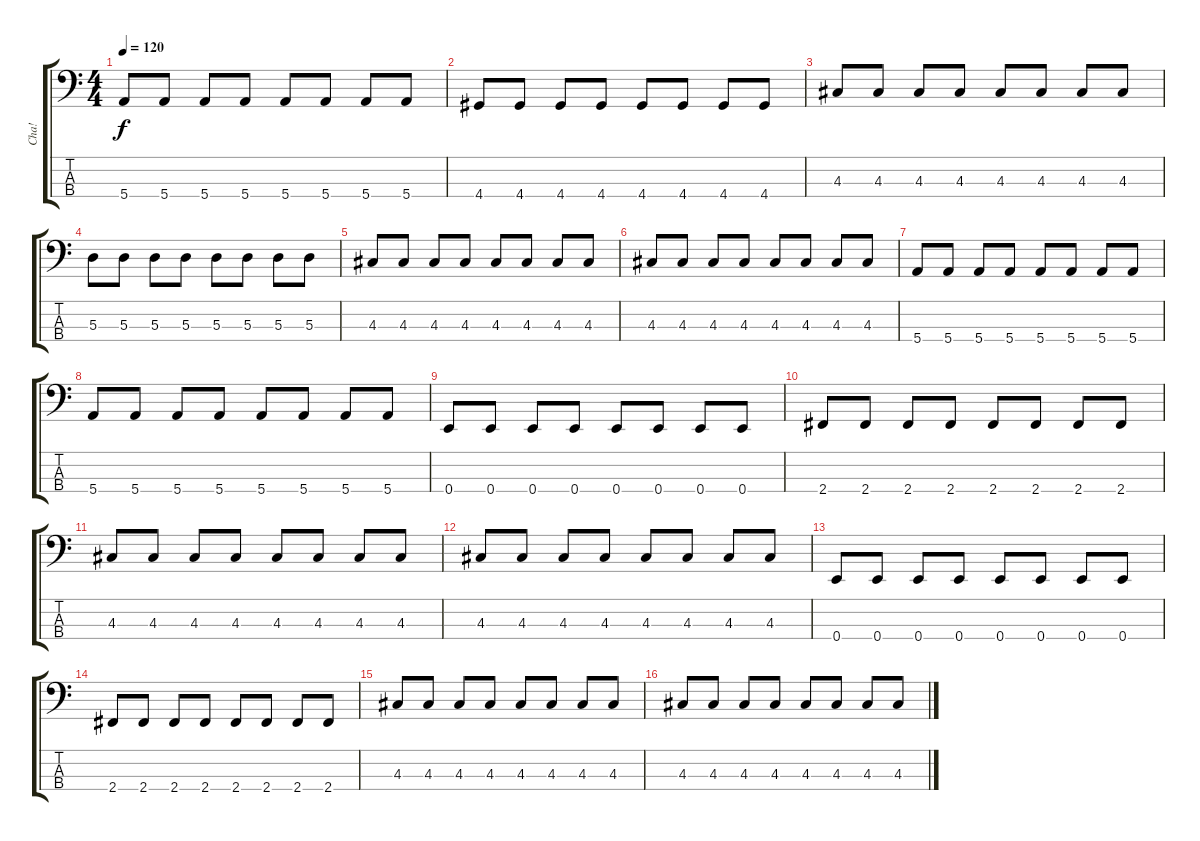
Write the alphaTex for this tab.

\track ("Cha!" "Cha!") {instrument electricbasspick}
\staff {score tabs}
\tuning (G2 D2 A1 E1) {hide}
\ts (4 4)
\tempo 120
\clef f4
\ks c
5.4.8{dy f} 5.4.8 5.4.8 5.4.8 5.4.8 5.4.8 5.4.8 5.4.8 |
4.4.8 4.4.8 4.4.8 4.4.8 4.4.8 4.4.8 4.4.8 4.4.8 |
4.3.8 4.3.8 4.3.8 4.3.8 4.3.8 4.3.8 4.3.8 4.3.8 |
5.3.8 5.3.8 5.3.8 5.3.8 5.3.8 5.3.8 5.3.8 5.3.8 |
4.3.8 4.3.8 4.3.8 4.3.8 4.3.8 4.3.8 4.3.8 4.3.8 |
4.3.8 4.3.8 4.3.8 4.3.8 4.3.8 4.3.8 4.3.8 4.3.8 |
5.4.8 5.4.8 5.4.8 5.4.8 5.4.8 5.4.8 5.4.8 5.4.8 |
5.4.8 5.4.8 5.4.8 5.4.8 5.4.8 5.4.8 5.4.8 5.4.8 |
0.4.8 0.4.8 0.4.8 0.4.8 0.4.8 0.4.8 0.4.8 0.4.8 |
2.4.8 2.4.8 2.4.8 2.4.8 2.4.8 2.4.8 2.4.8 2.4.8 |
4.3.8 4.3.8 4.3.8 4.3.8 4.3.8 4.3.8 4.3.8 4.3.8 |
4.3.8 4.3.8 4.3.8 4.3.8 4.3.8 4.3.8 4.3.8 4.3.8 |
0.4.8 0.4.8 0.4.8 0.4.8 0.4.8 0.4.8 0.4.8 0.4.8 |
2.4.8 2.4.8 2.4.8 2.4.8 2.4.8 2.4.8 2.4.8 2.4.8 |
4.3.8 4.3.8 4.3.8 4.3.8 4.3.8 4.3.8 4.3.8 4.3.8 |
4.3.8 4.3.8 4.3.8 4.3.8 4.3.8 4.3.8 4.3.8 4.3.8
